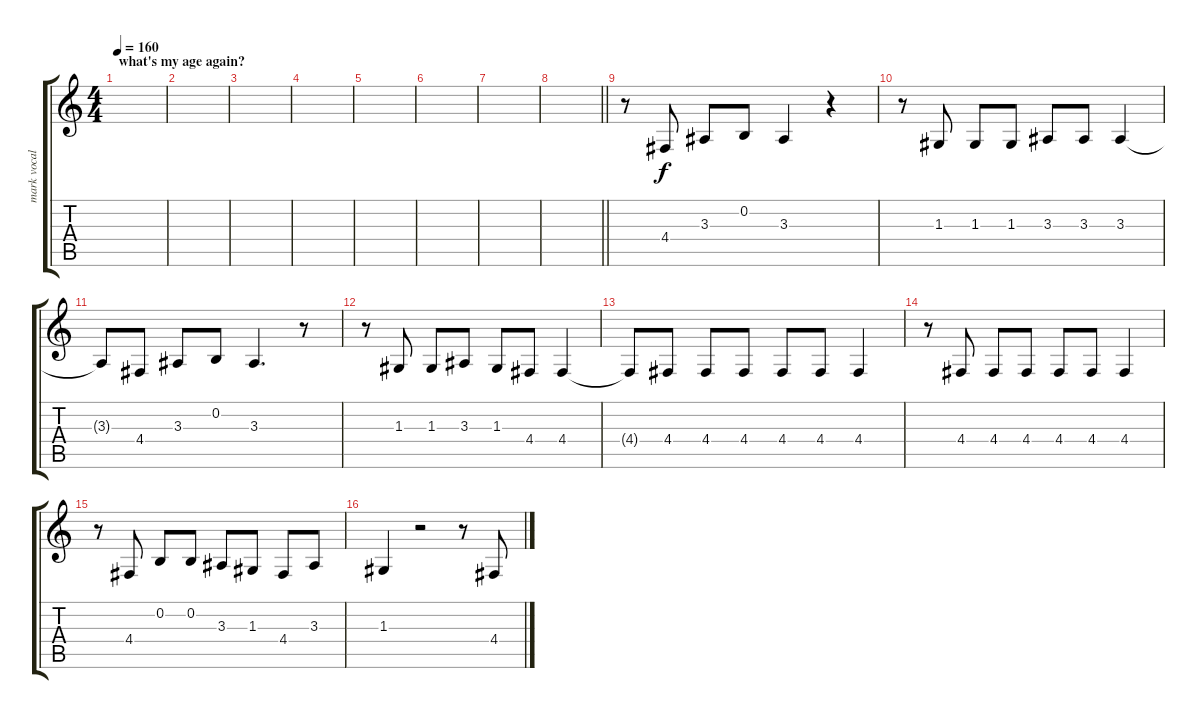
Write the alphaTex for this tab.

\track ("mark vocal" "mark vocal") {instrument altosax}
\staff {score tabs}
\tuning (E4 B3 G3 D3 A2 E2) {hide}
\ts (4 4)
\section ("" "what's my age again?")
\tempo 160
\clef g2
\ks c
|
|
|
|
|
|
|
\barLineRight lightlight
|
r.8 4.4.8{dy f} 3.3.8 0.2.8 3.3.4 r.4 |
r.8 1.3.8 1.3.8 1.3.8 3.3.8 3.3.8 3.3.4 |
3.3{t}.8 4.4.8 3.3.8 0.2.8 3.3.4{d} r.8 |
r.8 1.3.8 1.3.8 3.3.8 1.3.8 4.4.8 4.4.4 |
4.4{t}.8 4.4.8 4.4.8 4.4.8 4.4.8 4.4.8 4.4.4 |
r.8 4.4.8 4.4.8 4.4.8 4.4.8 4.4.8 4.4.4 |
r.8 4.4.8 0.2.8 0.2.8 3.3.8 1.3.8 4.4.8 3.3.8 |
1.3.4 r.2 r.8 4.4.8
